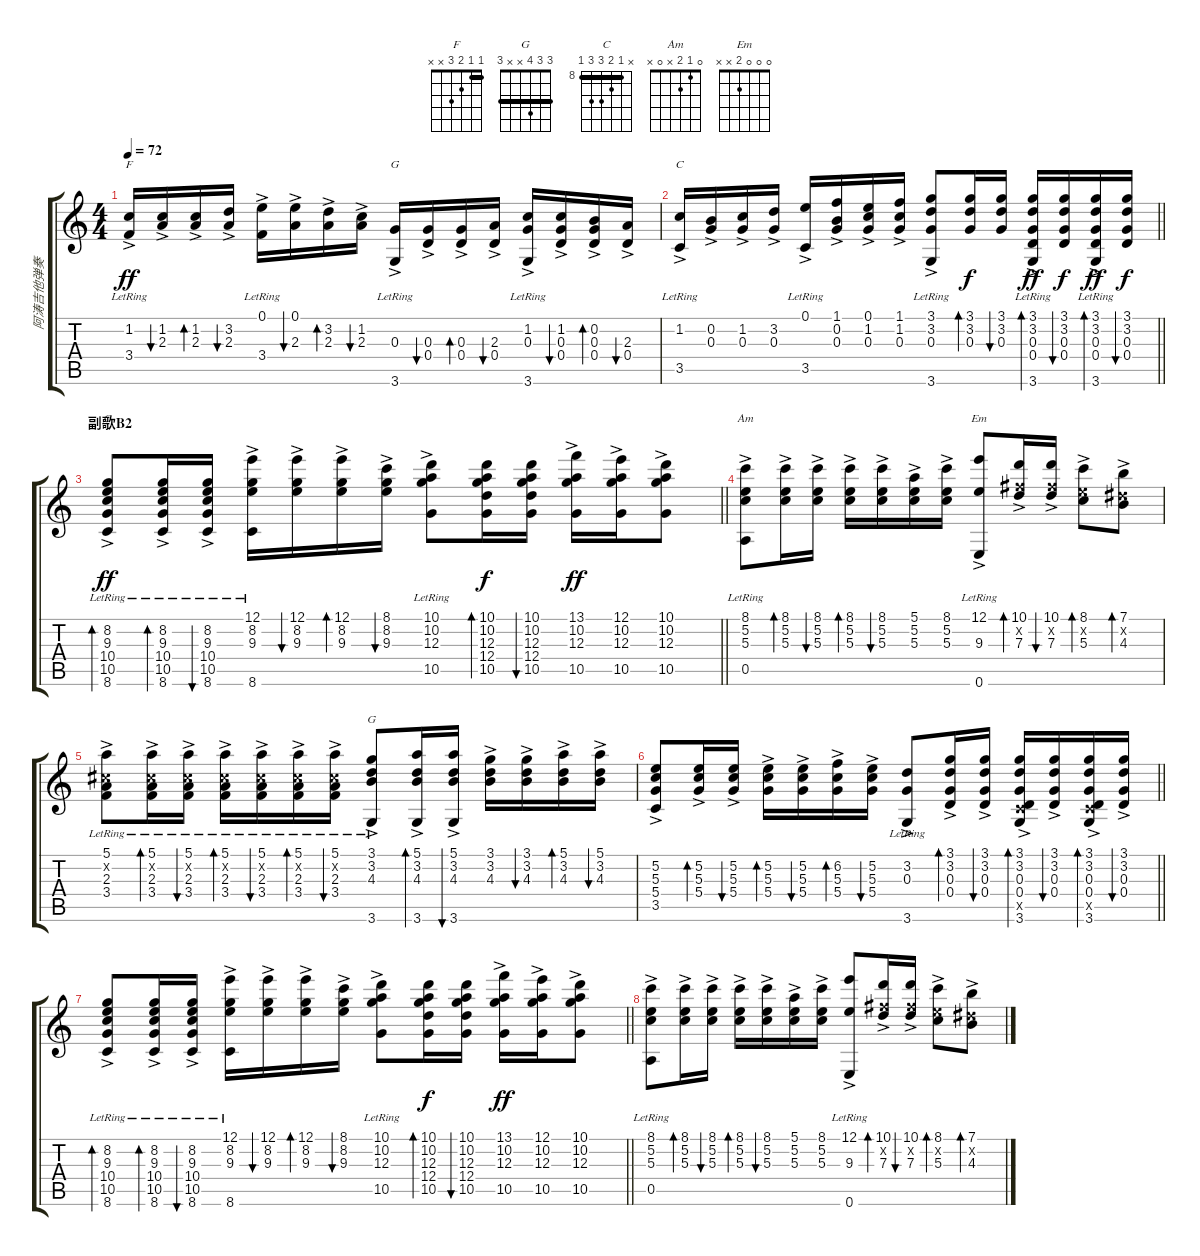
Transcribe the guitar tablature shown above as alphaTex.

\track ("阿涛吉他弹奏" "阿涛吉他弹奏") {instrument acousticguitarsteel}
\staff {score tabs}
\tuning (E4 B3 G3 D3 A2 E2) {hide}
\chord ("F" 1 1 2 3 x x) {barre 1}
\chord ("G" x 3 0 x x 3)
\chord ("C" x 5 5 5 3 x) {barre 5}
\chord ("C" x 8 9 10 10 8) {firstfret 8 barre 8}
\chord ("Am" 0 1 2 x 0 x)
\chord ("Em" 0 0 0 2 x x)
\chord ("G" 3 3 4 x x 3) {barre 3}
\ts (4 4)
\tempo 72
\clef g2
\ks c
(1.2{ac} 3.4{ac lr}).16{ch "F" dy ff} (1.2{ac} 2.3).16{bu 30} (1.2{ac} 2.3).16{bd 30} (3.2{ac} 2.3).16{bu 30} (0.1{ac} 3.4{ac lr}).16 (0.1{ac} 2.3).16{bu 30} (3.2{ac} 2.3).16{bd 30} (1.2{ac} 2.3).16{bu 30} (0.3{ac} 3.6{ac lr}).16{ch "G"} (0.3{ac} 0.4).16{bu 30} (0.3{ac} 0.4).16{bd 30} (2.3{ac} 0.4).16{bu 30} (1.2 0.3{ac} 3.6{ac lr}).16 (1.2 0.3{ac} 0.4).16{bu 30} (0.2 0.3{ac} 0.4).16{bd 30} (2.3{ac} 0.4).16{bu 30} |
\barLineRight lightlight
(1.2{ac} 3.5{ac lr}).16{ch "C"} (0.2{ac} 0.3).16 (1.2{ac} 0.3).16 (3.2{ac} 0.3).16 (0.1{ac} 3.5{ac lr}).16 (1.1{ac} 0.2{ac} 0.3).16 (0.1{ac} 1.2 0.3).16 (1.1{ac} 1.2 0.3).16 (3.1{ac} 3.2 0.3 3.6{ac lr}).8 (3.1 3.2 0.3).16{bd 30 dy f} (3.1 3.2 0.3).16{bu 30} (3.1 3.2 0.3 0.4 3.6{ac lr}).16{bd 30 dy ff} (3.1 3.2 0.3 0.4).16{bu 30 dy f} (3.1 3.2 0.3 0.4 3.6{ac lr}).16{bd 30 dy ff} (3.1 3.2 0.3 0.4).16{bu 30 dy f} |
\section ("" "副歌B2")
\barLineRight lightlight
(8.2 9.3 10.4 10.5 8.6{ac lr}).8{bd 30 ch "C" dy ff} (8.2 9.3 10.4 10.5 8.6{ac lr}).16{bd 30} (8.2 9.3 10.4 10.5 8.6{ac lr}).16{bu 30} (12.1{ac} 8.2 9.3 8.6{ac lr}).16 (12.1{ac} 8.2 9.3).16{bu 30} (12.1{ac} 8.2 9.3).16{bd 30} (8.1{ac} 8.2 9.3).16{bu 30} (10.1{ac lr} 10.2 12.3 10.5{ac lr}).8 (10.1 10.2 12.3 12.4 10.5).16{bd 30 dy f} (10.1 10.2 12.3 12.4 10.5).16{bu 30} (13.1{ac} 10.2 12.3 10.5{ac}).16{dy ff} (12.1{ac} 10.2 12.3 10.5).16 (10.1{ac} 10.2 12.3 10.5).8 |
(8.1{ac} 5.2 5.3 0.5{ac lr}).8{ch "Am"} (8.1{ac} 5.2 5.3).16{bd 60} (8.1{ac} 5.2 5.3).16{bu 30} (8.1{ac} 5.2 5.3).16{bd 60} (8.1{ac} 5.2 5.3).16{bu 30} (5.1{ac} 5.2 5.3).16 (8.1{ac} 5.2 5.3).16 (12.1{ac} 9.3 0.6{ac lr}).8{ch "Em"} (10.1{ac} 7.2{x} 7.3).16{bd 60} (10.1{ac} 7.2{x} 7.3).16{bu 30} (8.1{ac} 5.2{x} 5.3).8{bd 60} (7.1{ac} 4.2{x} 4.3).8{bd 60} |
(5.1{ac} 2.2{x} 2.3 3.4{ac lr}).8 (5.1{ac} 2.2{x} 2.3 3.4{ac lr}).16{bd 60} (5.1{ac} 2.2{x} 2.3 3.4{ac lr}).16{bu 30} (5.1{ac} 2.2{x} 2.3 3.4{ac lr}).16{bd 60} (5.1{ac} 2.2{x} 2.3 3.4{ac lr}).16{bu 30} (5.1{ac} 2.2{x} 2.3 3.4{ac lr}).16{bd 30} (5.1{ac} 2.2{x} 2.3 3.4{ac lr}).16{bu 30} (3.1{ac} 3.2 4.3 3.6{ac lr}).8{ch "G"} (5.1{ac} 3.2 4.3 3.6{ac}).16{bd 60} (5.1{ac} 3.2 4.3 3.6{ac}).16{bu 30} (3.1{ac} 3.2 4.3).16 (3.1{ac} 3.2 4.3).16{bu 30} (5.1{ac} 3.2 4.3).16{bd 30} (5.1{ac} 3.2 4.3).16{bu 30} |
\barLineRight lightlight
(5.2{ac} 5.3 5.4 3.5{ac}).8 (5.2{ac} 5.3 5.4).16{bd 60} (5.2{ac} 5.3 5.4).16{bu 30} (5.2{ac} 5.3 5.4).16{bd 60} (5.2{ac} 5.3 5.4).16{bu 30} (6.2{ac} 5.3 5.4).16{bd 60} (5.2{ac} 5.3 5.4).16{bu 30} (3.2{ac lr} 0.3 3.6{ac lr}).8 (3.1 3.2{ac} 0.3 0.4).16{bd 30} (3.1 3.2{ac} 0.3 0.4).16{bu 30} (3.1 3.2{ac} 0.3 0.4 3.5{x} 3.6).16{bd 30} (3.1 3.2{ac} 0.3 0.4).16{bu 30} (3.1 3.2{ac} 0.3 0.4 3.5{x} 3.6).16{bd 30} (3.1 3.2{ac} 0.3 0.4).16{bu 30} |
\barLineRight lightlight
(8.2 9.3 10.4 10.5 8.6{ac lr}).8{bd 30} (8.2 9.3 10.4 10.5 8.6{ac lr}).16{bd 30} (8.2 9.3 10.4 10.5 8.6{ac lr}).16{bu 30} (12.1{ac} 8.2 9.3 8.6{ac lr}).16 (12.1{ac} 8.2 9.3).16{bu 30} (12.1{ac} 8.2 9.3).16{bd 30} (8.1{ac} 8.2 9.3).16{bu 30} (10.1{ac lr} 10.2 12.3 10.5{ac lr}).8 (10.1 10.2 12.3 12.4 10.5).16{bd 30 dy f} (10.1 10.2 12.3 12.4 10.5).16{bu 30} (13.1{ac} 10.2 12.3 10.5{ac}).16{dy ff} (12.1{ac} 10.2 12.3 10.5).16 (10.1{ac} 10.2 12.3 10.5).8 |
(8.1{ac} 5.2 5.3 0.5{ac lr}).8 (8.1{ac} 5.2 5.3).16{bd 60} (8.1{ac} 5.2 5.3).16{bu 30} (8.1{ac} 5.2 5.3).16{bd 60} (8.1{ac} 5.2 5.3).16{bu 30} (5.1{ac} 5.2 5.3).16 (8.1{ac} 5.2 5.3).16 (12.1{ac} 9.3 0.6{ac lr}).8 (10.1{ac} 7.2{x} 7.3).16{bd 60} (10.1{ac} 7.2{x} 7.3).16{bu 30} (8.1{ac} 5.2{x} 5.3).8{bd 60} (7.1{ac} 4.2{x} 4.3).8{bd 60}
